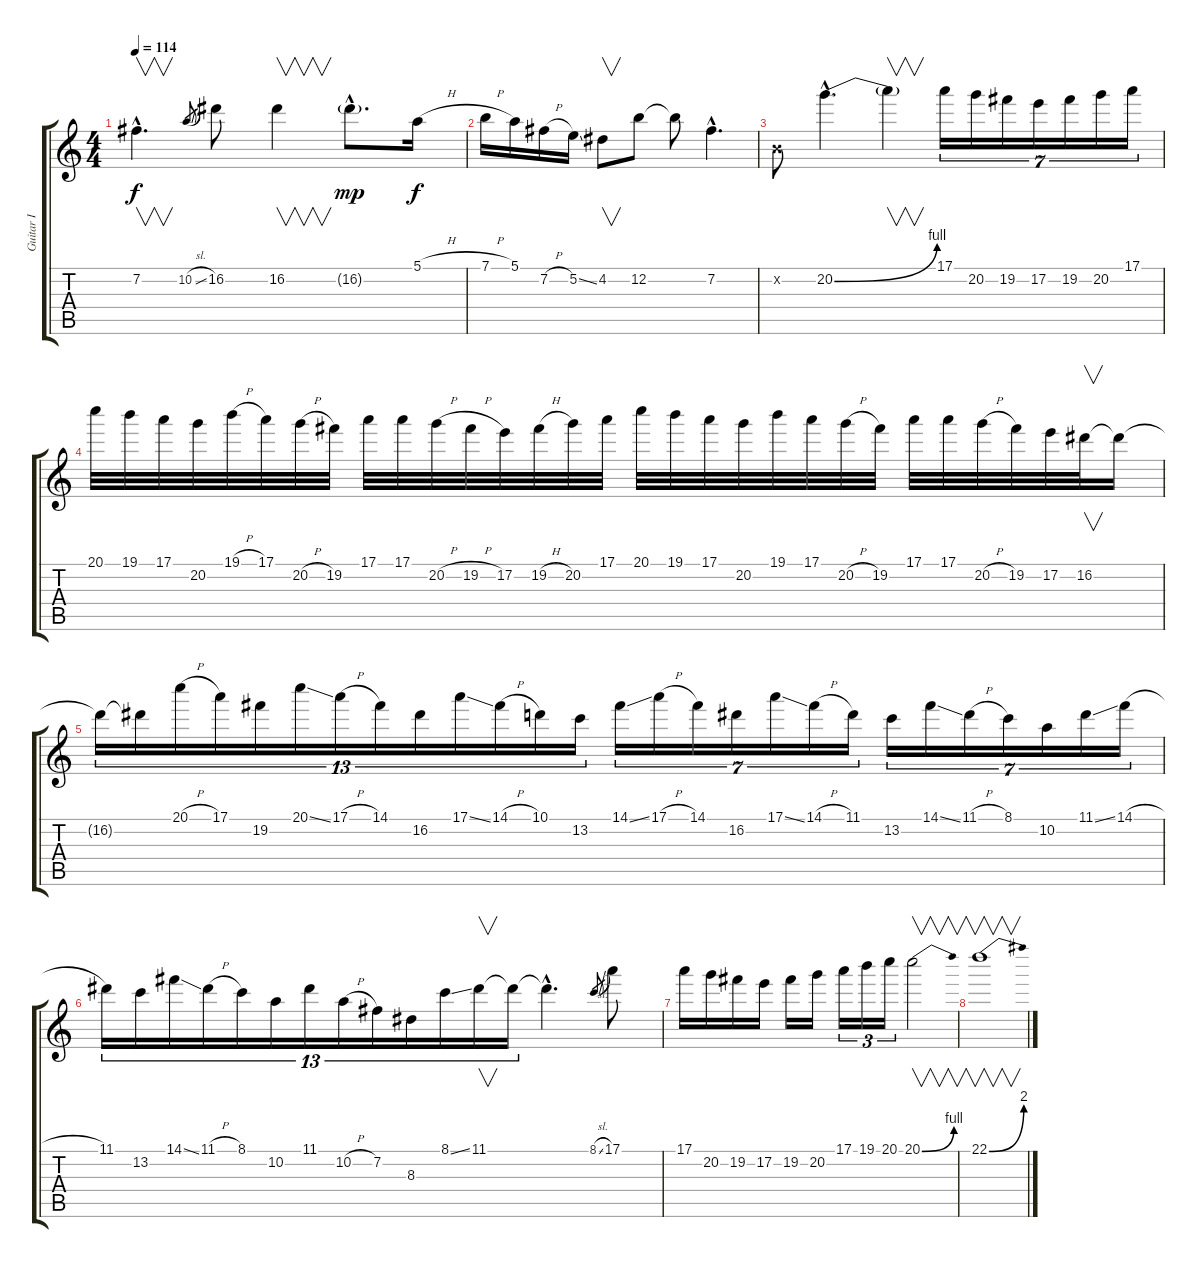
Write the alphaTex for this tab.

\track ("Guitar I" "Guitar I") {instrument overdrivenguitar}
\staff {score tabs}
\tuning (E4 B3 G3 D3 A2 E2) {hide}
\ts (4 4)
\tempo 114
\clef g2
\ks c
7.2{hac}.4{v d dy f} 10.2{sl}.8{gr} 16.2.8 16.2.4{v} 16.2{g hac}.8{d dy mp} 5.1{h}.16{dy f} |
7.1{h}.16 5.1.16 7.2{h}.16 5.2{ss}.16 4.2.8{v} 12.2.8 12.2{t}.8 7.2{hac}.4{d} |
0.2{x}.8 20.2{be (bend 0 0 60 4) hac}.4{d} 20.2{t}.4{v} 17.1.16{tu (7 4)} 20.2.16{tu (7 4)} 19.2.16{tu (7 4)} 17.2.16{tu (7 4)} 19.2.16{tu (7 4)} 20.2.16{tu (7 4)} 17.1.16{tu (7 4)} |
20.1.32 19.1.32 17.1.32 20.2.32 19.1{h}.32 17.1.32 20.2{h}.32 19.2.32 17.1.32 17.1.32 20.2{h}.32 19.2{h}.32 17.2.32 19.2{h}.32 20.2.32 17.1.32 20.1.32 19.1.32 17.1.32 20.2.32 19.1.32 17.1.32 20.2{h}.32 19.2.32 17.1.32 17.1.32 20.2{h}.32 19.2.32 17.2.32 16.2.32{v} 16.2{t}.16 |
16.2{t}.16{tu (13 8)} 16.2{t}.16{tu (13 8)} 20.1{h}.16{tu (13 8)} 17.1.16{tu (13 8)} 19.2.16{tu (13 8)} 20.1{ss}.16{tu (13 8)} 17.1{h}.16{tu (13 8)} 14.1.16{tu (13 8)} 16.2.16{tu (13 8)} 17.1{ss}.16{tu (13 8)} 14.1{h}.16{tu (13 8)} 10.1.16{tu (13 8)} 13.2.16{tu (13 8)} 14.1{ss}.16{tu (7 4)} 17.1{h}.16{tu (7 4)} 14.1.16{tu (7 4)} 16.2.16{tu (7 4)} 17.1{ss}.16{tu (7 4)} 14.1{h}.16{tu (7 4)} 11.1.16{tu (7 4)} 13.2.16{tu (7 4)} 14.1{ss}.16{tu (7 4)} 11.1{h}.16{tu (7 4)} 8.1.16{tu (7 4)} 10.2.16{tu (7 4)} 11.1{ss}.16{tu (7 4)} 14.1{h}.16{tu (7 4)} |
11.1.16{tu (13 8)} 13.2.16{tu (13 8)} 14.1{ss}.16{tu (13 8)} 11.1{h}.16{tu (13 8)} 8.1.16{tu (13 8)} 10.2.16{tu (13 8)} 11.1.16{tu (13 8)} 10.2{h}.16{tu (13 8)} 7.2.16{tu (13 8)} 8.3.16{tu (13 8)} 8.1{ss}.16{tu (13 8)} 11.1.16{v tu (13 8)} 11.1{t}.16{tu (13 8)} 11.1{hac t}.4{d} 8.1{sl}.8{gr} 17.1.8 |
17.1.16 20.2.16 19.2.16 17.2.16 19.2.16 20.2.16 17.1.16{tu (3 2)} 19.1.16{tu (3 2)} 20.1.16{tu (3 2)} 20.1{be (bend 0 0 60 4)}.2{v} |
22.1{be (bend 0 0 60 8)}.1{v}
